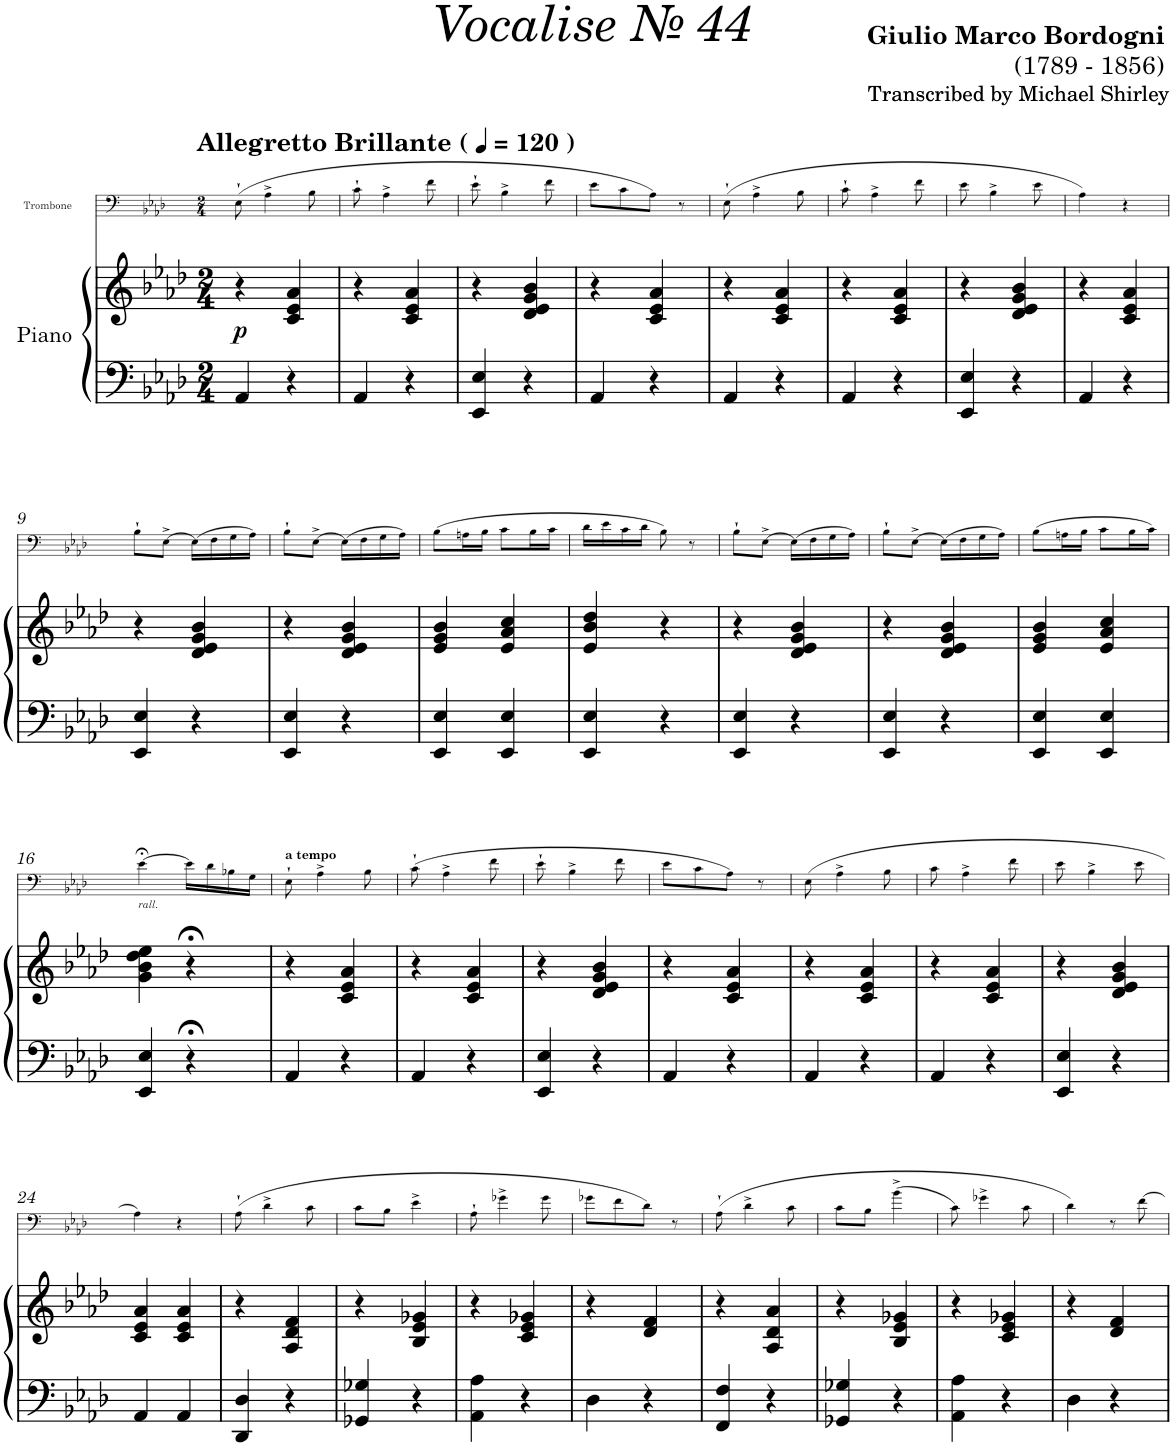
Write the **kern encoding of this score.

**kern	**kern	**dynam	**kern
*part2	*part2	*part2	*part1
*staff3	*staff2	*staff2/3	*staff1
*I"Piano	*	*	*I"Trombone
*I'Pno	*	*	*I'Trb
*	*	*	*stria5
*clefF4	*clefG2	*	*clefF4
*k[b-e-a-d-]	*k[b-e-a-d-]	*	*k[b-e-a-d-]
*M2/4	*M2/4	*	*M2/4
*MM120	*MM120	*	*MM120
=1	=1	=1	=1
!	!	!	!LO:TX:a:B:t=Allegretto Brillante (
!	!	!	!LO:TX:a:B:t=)
!	!	!LO:DY:b	!
4AA-/	4r	p	(8E-`\
.	.	.	4A-^\
4r	4c/ 4e-/ 4a-/	.	.
.	.	.	8B-\
=2	=2	=2	=2
4AA-/	4r	.	8c`\
.	.	.	4A-^\
4r	4c/ 4e-/ 4a-/	.	.
.	.	.	8f\
=3	=3	=3	=3
4EE-/ 4E-/	4r	.	8e-`\
.	.	.	4B-^\
4r	4d-/ 4e-/ 4g/ 4b-/	.	.
.	.	.	8f\
=4	=4	=4	=4
4AA-/	4r	.	8e-\L
.	.	.	8c\
4r	4c/ 4e-/ 4a-/	.	8A-\J)
.	.	.	8r
=5	=5	=5	=5
4AA-/	4r	.	(8E-`\
.	.	.	4A-^\
4r	4c/ 4e-/ 4a-/	.	.
.	.	.	8B-\
=6	=6	=6	=6
4AA-/	4r	.	8c`\
.	.	.	4A-^\
4r	4c/ 4e-/ 4a-/	.	.
.	.	.	8f\
=7	=7	=7	=7
4EE-/ 4E-/	4r	.	8e-\
.	.	.	4B-^\
4r	4d-/ 4e-/ 4g/ 4b-/	.	.
.	.	.	8e-\
=8	=8	=8	=8
4AA-/	4r	.	4A-\)
4r	4c/ 4e-/ 4a-/	.	4r
!!LO:LB:g=z
=9	=9	=9	=9
4EE-/ 4E-/	4r	.	8B-`\L
.	.	.	[8E-^\J
4r	4d-/ 4e-/ 4g/ 4b-/	.	(16E-\LL]
.	.	.	16F\
.	.	.	16G\
.	.	.	16A-\JJ)
=10	=10	=10	=10
4EE-/ 4E-/	4r	.	8B-`\L
.	.	.	[8E-^\J
4r	4d-/ 4e-/ 4g/ 4b-/	.	(16E-\LL]
.	.	.	16F\
.	.	.	16G\
.	.	.	16A-\JJ)
=11	=11	=11	=11
4EE-/ 4E-/	4e-/ 4g/ 4b-/	.	(8B-\L
.	.	.	16An\L
.	.	.	16B-\JJ
4EE-/ 4E-/	4e-/ 4a-/ 4cc/	.	8c\L
.	.	.	16B-\L
.	.	.	16c\JJ
=12	=12	=12	=12
4EE-/ 4E-/	4e-/ 4b-/ 4dd-/	.	16d-\LL
.	.	.	16e-\
.	.	.	16c\
.	.	.	16d-\JJ
4r	4r	.	8B-\)
.	.	.	8r
=13	=13	=13	=13
4EE-/ 4E-/	4r	.	8B-`\L
.	.	.	[8E-^\J
4r	4d-/ 4e-/ 4g/ 4b-/	.	(16E-\LL]
.	.	.	16F\
.	.	.	16G\
.	.	.	16A-\JJ)
=14	=14	=14	=14
4EE-/ 4E-/	4r	.	8B-`\L
.	.	.	[8E-^\J
4r	4d-/ 4e-/ 4g/ 4b-/	.	(16E-\LL]
.	.	.	16F\
.	.	.	16G\
.	.	.	16A-\JJ)
=15	=15	=15	=15
4EE-/ 4E-/	4e-/ 4g/ 4b-/	.	(8B-\L
.	.	.	16An\L
.	.	.	16B-\JJ
4EE-/ 4E-/	4e-/ 4a-/ 4cc/	.	8c\L
.	.	.	16B-\L
.	.	.	16c\JJ)
!!LO:LB:g=z
=16	=16	=16	=16
!	!	!	!LO:TX:b:i:t=rall.
4EE-/ 4E-/	4g\ 4b-\ 4dd-\ 4ee-\	.	[4e-;<\
4r;<	4r;<	.	16e-\LL]
.	.	.	16d-\
.	.	.	16B-X\
.	.	.	16G\JJ
=17	=17	=17	=17
!	!	!	!LO:TX:a:B:t=a tempo
4AA-/	4r	.	8E-`\
.	.	.	4A-^\
4r	4c/ 4e-/ 4a-/	.	.
.	.	.	8B-\
=18	=18	=18	=18
4AA-/	4r	.	(8c`\
.	.	.	4A-^\
4r	4c/ 4e-/ 4a-/	.	.
.	.	.	8f\
=19	=19	=19	=19
4EE-/ 4E-/	4r	.	8e-`\
.	.	.	4B-^\
4r	4d-/ 4e-/ 4g/ 4b-/	.	.
.	.	.	8f\
=20	=20	=20	=20
4AA-/	4r	.	8e-\L
.	.	.	8c\
4r	4c/ 4e-/ 4a-/	.	8A-\J)
.	.	.	8r
=21	=21	=21	=21
4AA-/	4r	.	(8E-\
.	.	.	4A-^\
4r	4c/ 4e-/ 4a-/	.	.
.	.	.	8B-\
=22	=22	=22	=22
4AA-/	4r	.	8c\
.	.	.	4A-^\
4r	4c/ 4e-/ 4a-/	.	.
.	.	.	8f\
=23	=23	=23	=23
4EE-/ 4E-/	4r	.	8e-\
.	.	.	4B-^\
4r	4d-/ 4e-/ 4g/ 4b-/	.	.
.	.	.	8e-\
!!LO:LB:g=z
=24	=24	=24	=24
4AA-/	4c/ 4e-/ 4a-/	.	4A-\)
4AA-/	4c/ 4e-/ 4a-/	.	4r
=25	=25	=25	=25
4DD-/ 4D-/	4r	.	(8A-`\
.	.	.	4d-^\
4r	4A-/ 4d-/ 4f/	.	.
.	.	.	8c\
=26	=26	=26	=26
4GG-X/ 4G-X/	4r	.	8c\L
.	.	.	8B-\J
4r	4B-/ 4e-/ 4g-X/	.	4e-^\
=27	=27	=27	=27
4AA-\ 4A-\	4r	.	8A-`\
.	.	.	4g-X^\
4r	4c/ 4e-/ 4g-X/	.	.
.	.	.	8g-\
=28	=28	=28	=28
4D-\	4r	.	8g-X\L
.	.	.	8f\
4r	4d-/ 4f/	.	8d-\J)
.	.	.	8r
=29	=29	=29	=29
4FF/ 4F/	4r	.	(8A-`\
.	.	.	4d-^\
4r	4A-/ 4d-/ 4a-/	.	.
.	.	.	8c\
=30	=30	=30	=30
4GG-X/ 4G-X/	4r	.	8c\L
.	.	.	8B-\J
4r	4B-/ 4e-/ 4g-X/	.	(4b-^\
=31	=31	=31	=31
4AA-\ 4A-\	4r	.	8c\)
.	.	.	4g-X^\
4r	4c/ 4e-/ 4g-X/	.	.
.	.	.	8c\
=32	=32	=32	=32
4D-\	4r	.	4d-\)
4r	4d-/ 4f/	.	8r
.	.	.	[8f\
=	=	=	=
*-	*-	*-	*-
